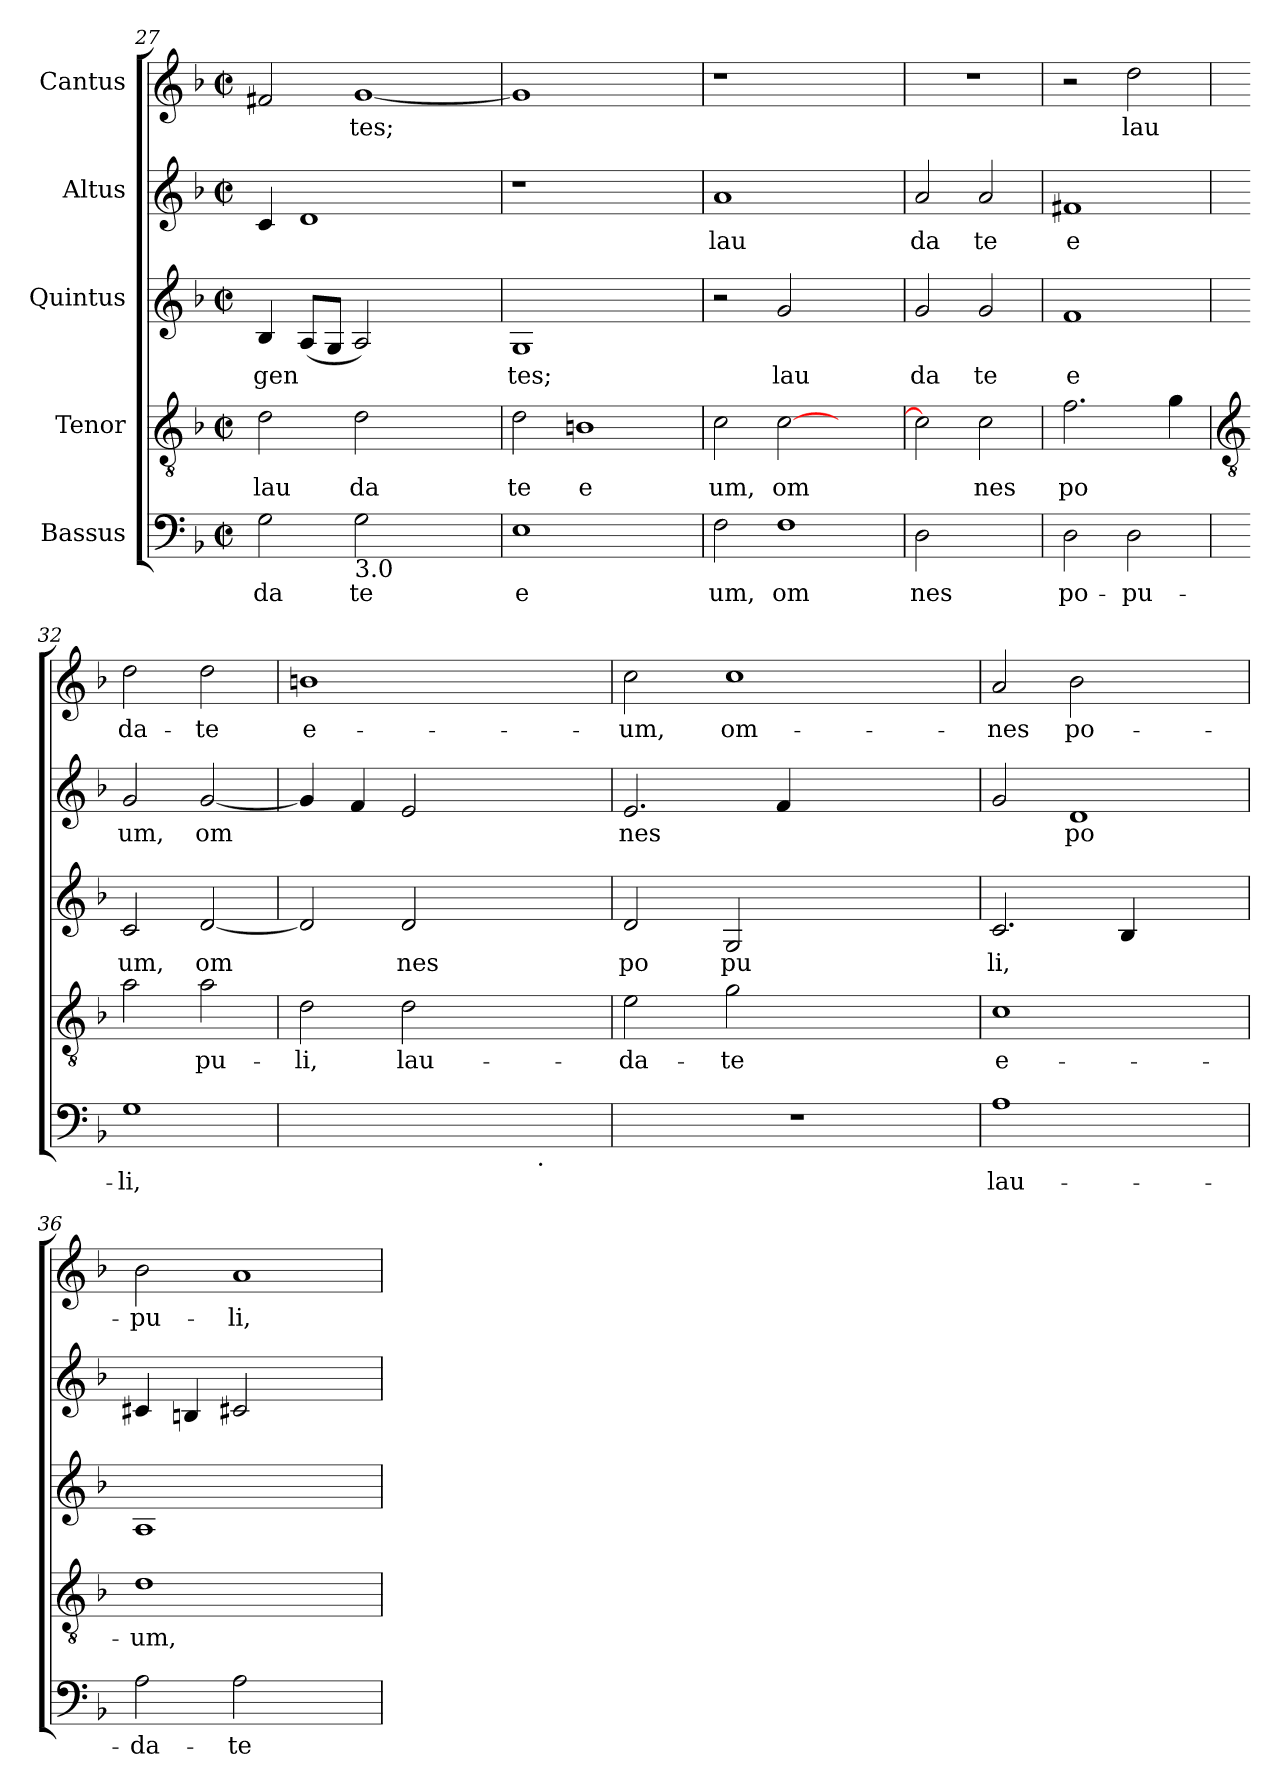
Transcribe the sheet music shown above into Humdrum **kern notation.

**kern	**text	**kern	**text	**kern	**text	**kern	**text	**kern	**text
*part5	*part5	*part4	*part4	*part3	*part3	*part2	*part2	*part1	*part1
*staff5	*staff5	*staff4	*staff4	*staff3	*staff3	*staff2	*staff2	*staff1	*staff1
*I"Bassus	*	*I"Tenor	*	*I"Quintus	*	*I"Altus	*	*I"Cantus	*
*clefF4	*	*clefGv2	*	*clefG2	*	*clefG2	*	*clefG2	*
*k[b-]	*	*k[b-]	*	*k[b-]	*	*k[b-]	*	*k[b-]	*
*F:	*	*F:	*	*F:	*	*F:	*	*F:	*
*M2/2	*	*M2/2	*	*M2/2	*	*M2/2	*	*M2/2	*
*met(c|)	*	*met(c|)	*	*met(c|)	*	*met(c|)	*	*met(c|)	*
=27	=27	=27	=27	=27	=27	=27	=27	=27	=27
!	!LO:LY:b	!	!LO:LY:b	!	!LO:LY:b	!	!	!	!
2G\	da	2d\	lau	4B-/	gen	4c/	.	2f#X/	.
.	.	.	.	(<8A/L	.	1d	.	.	.
.	.	.	.	8G/J	.	.	.	.	.
!LO:TX:b:t=3.0	!	!	!	!	!	!	!	!	!
!	!LO:LY:b	!	!LO:LY:b	!	!	!	!	!	!LO:LY:b
2G\	te	2d\	da	2A/)	.	.	.	[1g	tes;
2ryy	.	2ryy	.	2ryy	.	.	.	.	.
.	.	.	.	.	.	4ryy	.	.	.
=28	=28	=28	=28	=28	=28	=28	=28	=28	=28
!	!LO:LY:b	!	!LO:LY:b	!	!LO:LY:b	!	!	!	!
1E	e	2d\	te	1G	tes;	1r	.	1g]	.
!	!	!	!LO:LY:b	!	!	!	!	!	!
.	.	1Bn	e	.	.	.	.	.	.
2ryy	.	.	.	2ryy	.	2ryy	.	2ryy	.
=29	=29	=29	=29	=29	=29	=29	=29	=29	=29
!	!LO:LY:b	!	!LO:LY:b	!	!	!	!LO:LY:b	!	!
2F\	um,	2c\	um,	2r	.	1a	lau	1r	.
!	!LO:LY:b	!	!LO:LY:b	!	!LO:LY:b	!	!	!	!
1F	om	[2c\	om	2g/	lau	.	.	.	.
.	.	2ryy	.	2ryy	.	2ryy	.	2ryy	.
=30	=30	=30	=30	=30	=30	=30	=30	=30	=30
!	!LO:LY:b	!	!	!	!LO:LY:b	!	!LO:LY:b	!	!
2D\	nes	2c\]	.	2g/	da	2a/	da	1r	.
!	!	!	!LO:LY:b	!	!LO:LY:b	!	!LO:LY:b	!	!
2ryy	.	2c\	nes	2g/	te	2a/	te	.	.
!!LO:LB:g=z
=31	=31	=31	=31	=31	=31	=31	=31	=31	=31
!	!LO:LY:b	!	!LO:LY:b	!	!LO:LY:b	!	!LO:LY:b	!	!
2D\	po-	2.f\	po	1f	e	1f#X	e	2r	.
!	!LO:LY:b	!	!	!	!	!	!	!	!LO:LY:b
2D\	-pu-	.	.	.	.	.	.	2dd\	lau
.	.	4g\	.	.	.	.	.	.	.
!!LO:LB:g=z
=32	=32	=32	=32	=32	=32	=32	=32	=32	=32
*	*	*clefGv2	*	*	*	*	*	*	*
!	!LO:LY:b	!	!	!	!LO:LY:b	!	!LO:LY:b	!	!LO:LY:b
1G	-li,	2a\	.	2c/	um,	2g/	um,	2dd\	da-
!	!	!	!LO:LY:b	!	!LO:LY:b	!	!LO:LY:b	!	!LO:LY:b
.	.	2a\	pu-	[2d/	om	[2g/	om	2dd\	-te
!!LO:LB:g=z
=33	=33	=33	=33	=33	=33	=33	=33	=33	=33
!	!	!	!LO:LY:b	!	!	!	!	!	!LO:LY:b
4ryy	.	2d\	-li,	2d/]	.	4g/]	.	1bn	e-
4ryy	.	.	.	.	.	4f/	.	.	.
!	!	!	!LO:LY:b	!	!LO:LY:b	!	!	!	!
4ryy	.	2d\	lau-	2d/	nes	2e/	.	.	.
32ryy	.	.	.	.	.	.	.	.	.
32ryy	.	.	.	.	.	.	.	.	.
32ryy	.	.	.	.	.	.	.	.	.
32ryy	.	.	.	.	.	.	.	.	.
32ryy	.	.	.	.	.	.	.	.	.
32ryy	.	.	.	.	.	.	.	.	.
!LO:TX:b:t=.	!	!	!	!	!	!	!	!	!
32ryy	.	.	.	.	.	.	.	.	.
4ryy	.	.	.	.	.	.	.	.	.
.	.	8..ryy	.	8..ryy	.	8..ryy	.	8..ryy	.
=34	=34	=34	=34	=34	=34	=34	=34	=34	=34
!	!	!	!LO:LY:b	!	!LO:LY:b	!	!LO:LY:b	!	!LO:LY:b
4ryy	.	2e\	-da-	2d/	po	2.e/	nes	2cc\	-um,
4ryy	.	.	.	.	.	.	.	.	.
!	!	!	!LO:LY:b	!	!LO:LY:b	!	!	!	!LO:LY:b
4ryy	.	2g\	-te	2G/	pu	.	.	1cc	om-
32ryy	.	.	.	.	.	4f/	.	.	.
1r	.	.	.	.	.	.	.	.	.
.	.	2ryy	.	2ryy	.	2ryy	.	.	.
.	.	4ryy	.	4ryy	.	4ryy	.	4ryy	.
.	.	32ryy	.	32ryy	.	32ryy	.	32ryy	.
=35	=35	=35	=35	=35	=35	=35	=35	=35	=35
!	!LO:LY:b	!	!LO:LY:b	!	!LO:LY:b	!	!	!	!LO:LY:b
1A	lau-	1c	e-	2.c/	li,	2g/	.	2a/	-nes
!	!	!	!	!	!	!	!LO:LY:b	!	!LO:LY:b
.	.	.	.	.	.	1d	po	2b-\	po-
.	.	.	.	4B-/	.	.	.	.	.
2ryy	.	2ryy	.	2ryy	.	.	.	2ryy	.
=36	=36	=36	=36	=36	=36	=36	=36	=36	=36
!	!LO:LY:b	!	!LO:LY:b	!	!	!	!	!	!LO:LY:b
2A\	-da-	1d	-um,	1A	.	4c#X/	.	2b-\	-pu-
.	.	.	.	.	.	4Bn/	.	.	.
!	!LO:LY:b	!	!	!	!	!	!	!	!LO:LY:b
2A\	-te	.	.	.	.	2c#X/	.	1a	-li,
2ryy	.	2ryy	.	2ryy	.	2ryy	.	.	.
=	=	=	=	=	=	=	=	=	=
*-	*-	*-	*-	*-	*-	*-	*-	*-	*-
